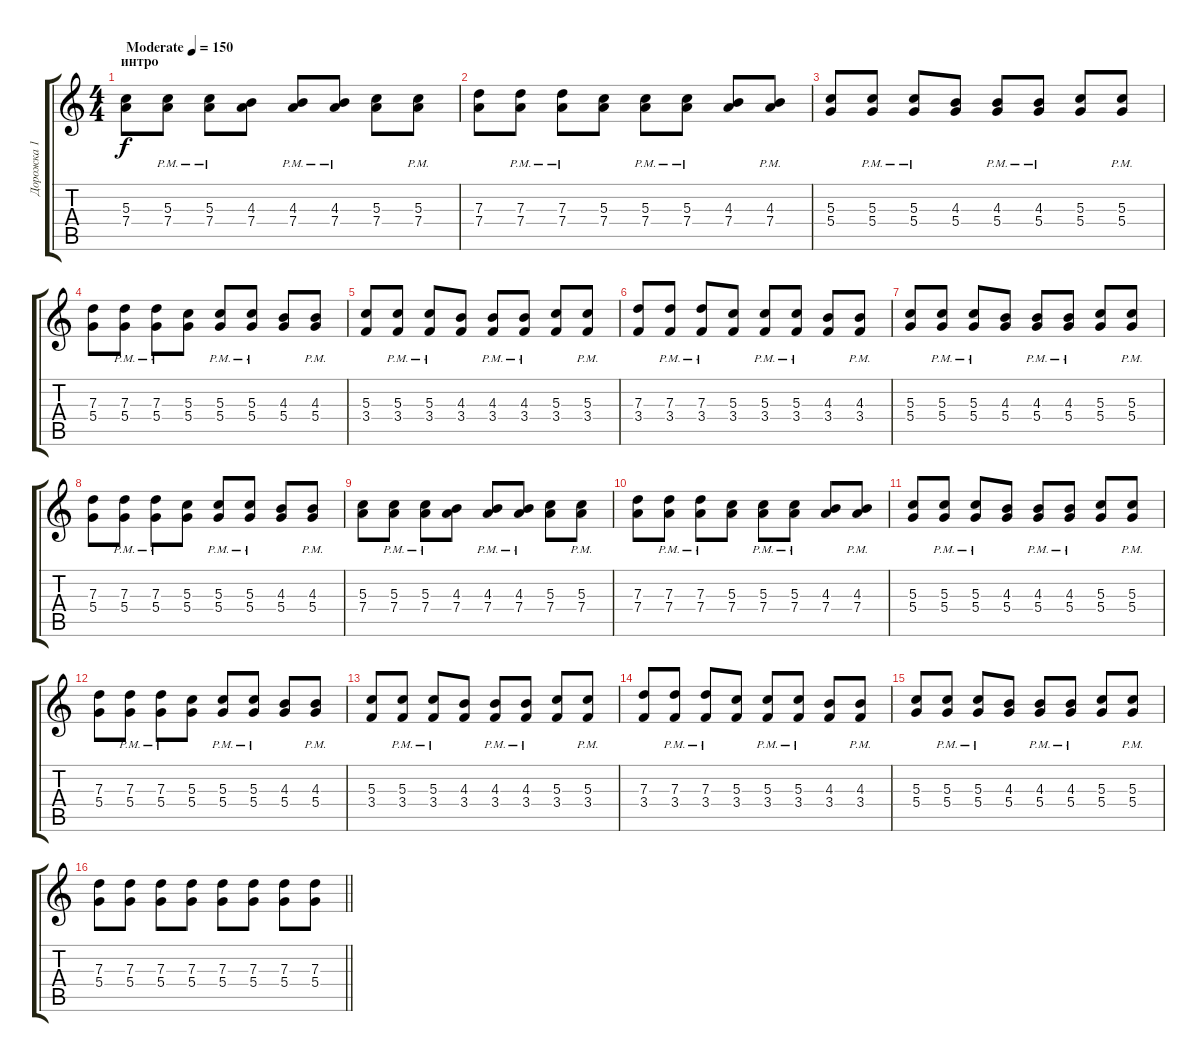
\track ("Дорожка 1" "Дорожка 1") {instrument overdrivenguitar}
\staff {score tabs}
\tuning (E4 B3 G3 D3 A2 E2) {hide}
\ts (4 4)
\section ("" "интро")
\tempo (150 "Moderate")
\clef g2
\ks c
(5.3 7.4).8{dy f instrument overdrivenguitar} (5.3{pm} 7.4{pm}).8 (5.3{pm} 7.4{pm}).8 (4.3 7.4).8 (4.3{pm} 7.4{pm}).8 (4.3{pm} 7.4{pm}).8 (5.3 7.4).8 (5.3{pm} 7.4{pm}).8 |
(7.3 7.4).8 (7.3{pm} 7.4{pm}).8 (7.3{pm} 7.4{pm}).8 (5.3 7.4).8 (5.3{pm} 7.4{pm}).8 (5.3{pm} 7.4{pm}).8 (4.3 7.4).8 (4.3{pm} 7.4{pm}).8 |
(5.3 5.4).8 (5.3{pm} 5.4{pm}).8 (5.3{pm} 5.4{pm}).8 (4.3 5.4).8 (4.3{pm} 5.4{pm}).8 (4.3{pm} 5.4{pm}).8 (5.3 5.4).8 (5.3{pm} 5.4{pm}).8 |
(7.3 5.4).8 (7.3{pm} 5.4{pm}).8 (7.3{pm} 5.4{pm}).8 (5.3 5.4).8 (5.3{pm} 5.4{pm}).8 (5.3{pm} 5.4{pm}).8 (4.3 5.4).8 (4.3{pm} 5.4{pm}).8 |
(5.3 3.4).8 (5.3{pm} 3.4{pm}).8 (5.3{pm} 3.4{pm}).8 (4.3 3.4).8 (4.3{pm} 3.4{pm}).8 (4.3{pm} 3.4{pm}).8 (5.3 3.4).8 (5.3{pm} 3.4{pm}).8 |
(7.3 3.4).8 (7.3{pm} 3.4{pm}).8 (7.3{pm} 3.4{pm}).8 (5.3 3.4).8 (5.3{pm} 3.4{pm}).8 (5.3{pm} 3.4{pm}).8 (4.3 3.4).8 (4.3{pm} 3.4{pm}).8 |
(5.3 5.4).8 (5.3{pm} 5.4{pm}).8 (5.3{pm} 5.4{pm}).8 (4.3 5.4).8 (4.3{pm} 5.4{pm}).8 (4.3{pm} 5.4{pm}).8 (5.3 5.4).8 (5.3{pm} 5.4{pm}).8 |
(7.3 5.4).8 (7.3{pm} 5.4{pm}).8 (7.3{pm} 5.4{pm}).8 (5.3 5.4).8 (5.3{pm} 5.4{pm}).8 (5.3{pm} 5.4{pm}).8 (4.3 5.4).8 (4.3{pm} 5.4{pm}).8 |
(5.3 7.4).8 (5.3{pm} 7.4{pm}).8 (5.3{pm} 7.4{pm}).8 (4.3 7.4).8 (4.3{pm} 7.4{pm}).8 (4.3{pm} 7.4{pm}).8 (5.3 7.4).8 (5.3{pm} 7.4{pm}).8 |
(7.3 7.4).8 (7.3{pm} 7.4{pm}).8 (7.3{pm} 7.4{pm}).8 (5.3 7.4).8 (5.3{pm} 7.4{pm}).8 (5.3{pm} 7.4{pm}).8 (4.3 7.4).8 (4.3{pm} 7.4{pm}).8 |
(5.3 5.4).8 (5.3{pm} 5.4{pm}).8 (5.3{pm} 5.4{pm}).8 (4.3 5.4).8 (4.3{pm} 5.4{pm}).8 (4.3{pm} 5.4{pm}).8 (5.3 5.4).8 (5.3{pm} 5.4{pm}).8 |
(7.3 5.4).8 (7.3{pm} 5.4{pm}).8 (7.3{pm} 5.4{pm}).8 (5.3 5.4).8 (5.3{pm} 5.4{pm}).8 (5.3{pm} 5.4{pm}).8 (4.3 5.4).8 (4.3{pm} 5.4{pm}).8 |
(5.3 3.4).8 (5.3{pm} 3.4{pm}).8 (5.3{pm} 3.4{pm}).8 (4.3 3.4).8 (4.3{pm} 3.4{pm}).8 (4.3{pm} 3.4{pm}).8 (5.3 3.4).8 (5.3{pm} 3.4{pm}).8 |
(7.3 3.4).8 (7.3{pm} 3.4{pm}).8 (7.3{pm} 3.4{pm}).8 (5.3 3.4).8 (5.3{pm} 3.4{pm}).8 (5.3{pm} 3.4{pm}).8 (4.3 3.4).8 (4.3{pm} 3.4{pm}).8 |
(5.3 5.4).8 (5.3{pm} 5.4{pm}).8 (5.3{pm} 5.4{pm}).8 (4.3 5.4).8 (4.3{pm} 5.4{pm}).8 (4.3{pm} 5.4{pm}).8 (5.3 5.4).8 (5.3{pm} 5.4{pm}).8 |
\barLineRight lightlight
(7.3 5.4).8 (7.3 5.4).8 (7.3 5.4).8 (7.3 5.4).8 (7.3 5.4).8 (7.3 5.4).8 (7.3 5.4).8 (7.3 5.4).8
